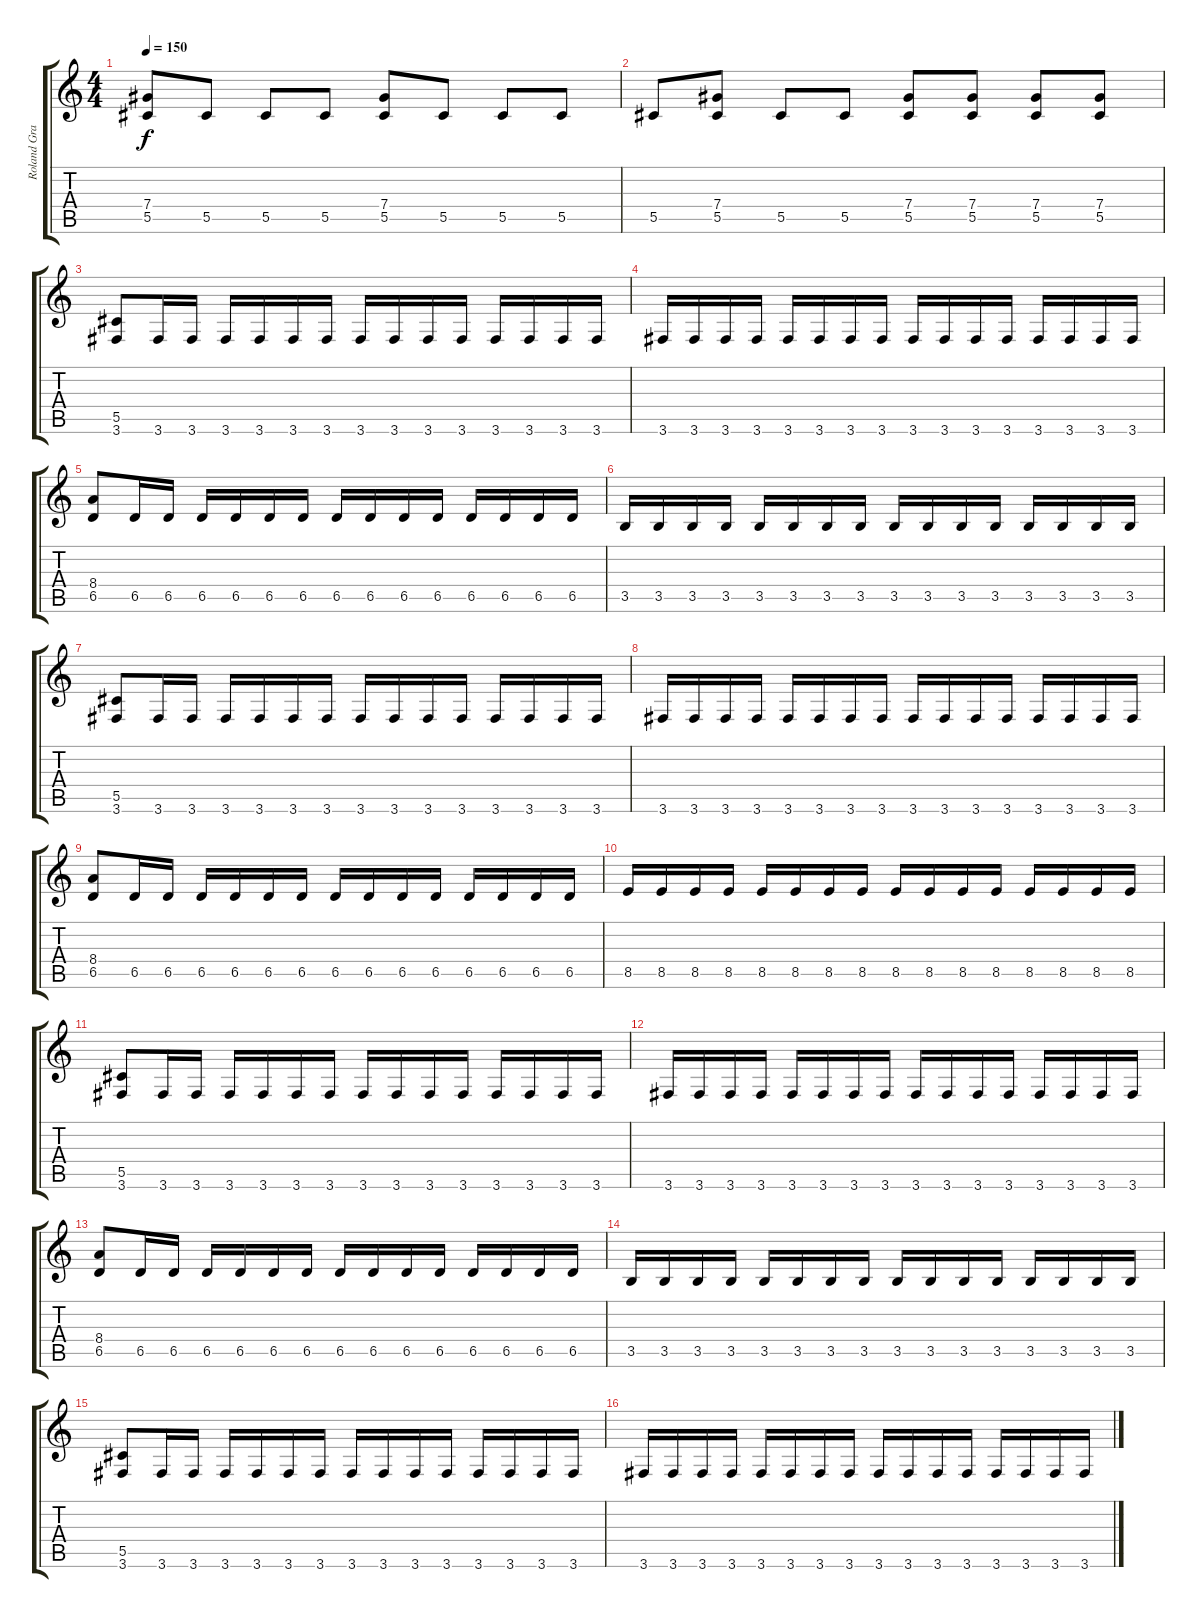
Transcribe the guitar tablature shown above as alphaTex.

\track ("Roland Grapow 1" "Roland Gra") {instrument distortionguitar}
\staff {score tabs}
\tuning (Eb4 Bb3 Gb3 Db3 Ab2 Eb2) {hide}
\ts (4 4)
\tempo 150
\clef g2
\ks c
(7.4 5.5).8{dy f} 5.5.8 5.5.8 5.5.8 (7.4 5.5).8 5.5.8 5.5.8 5.5.8 |
5.5.8 (7.4 5.5).8 5.5.8 5.5.8 (7.4 5.5).8 (7.4 5.5).8 (7.4 5.5).8 (7.4 5.5).8 |
(5.5 3.6).8 3.6.16 3.6.16 3.6.16 3.6.16 3.6.16 3.6.16 3.6.16 3.6.16 3.6.16 3.6.16 3.6.16 3.6.16 3.6.16 3.6.16 |
3.6.16 3.6.16 3.6.16 3.6.16 3.6.16 3.6.16 3.6.16 3.6.16 3.6.16 3.6.16 3.6.16 3.6.16 3.6.16 3.6.16 3.6.16 3.6.16 |
(8.4 6.5).8 6.5.16 6.5.16 6.5.16 6.5.16 6.5.16 6.5.16 6.5.16 6.5.16 6.5.16 6.5.16 6.5.16 6.5.16 6.5.16 6.5.16 |
3.5.16 3.5.16 3.5.16 3.5.16 3.5.16 3.5.16 3.5.16 3.5.16 3.5.16 3.5.16 3.5.16 3.5.16 3.5.16 3.5.16 3.5.16 3.5.16 |
(5.5 3.6).8 3.6.16 3.6.16 3.6.16 3.6.16 3.6.16 3.6.16 3.6.16 3.6.16 3.6.16 3.6.16 3.6.16 3.6.16 3.6.16 3.6.16 |
3.6.16 3.6.16 3.6.16 3.6.16 3.6.16 3.6.16 3.6.16 3.6.16 3.6.16 3.6.16 3.6.16 3.6.16 3.6.16 3.6.16 3.6.16 3.6.16 |
(8.4 6.5).8 6.5.16 6.5.16 6.5.16 6.5.16 6.5.16 6.5.16 6.5.16 6.5.16 6.5.16 6.5.16 6.5.16 6.5.16 6.5.16 6.5.16 |
8.5.16 8.5.16 8.5.16 8.5.16 8.5.16 8.5.16 8.5.16 8.5.16 8.5.16 8.5.16 8.5.16 8.5.16 8.5.16 8.5.16 8.5.16 8.5.16 |
(5.5 3.6).8 3.6.16 3.6.16 3.6.16 3.6.16 3.6.16 3.6.16 3.6.16 3.6.16 3.6.16 3.6.16 3.6.16 3.6.16 3.6.16 3.6.16 |
3.6.16 3.6.16 3.6.16 3.6.16 3.6.16 3.6.16 3.6.16 3.6.16 3.6.16 3.6.16 3.6.16 3.6.16 3.6.16 3.6.16 3.6.16 3.6.16 |
(8.4 6.5).8 6.5.16 6.5.16 6.5.16 6.5.16 6.5.16 6.5.16 6.5.16 6.5.16 6.5.16 6.5.16 6.5.16 6.5.16 6.5.16 6.5.16 |
3.5.16 3.5.16 3.5.16 3.5.16 3.5.16 3.5.16 3.5.16 3.5.16 3.5.16 3.5.16 3.5.16 3.5.16 3.5.16 3.5.16 3.5.16 3.5.16 |
(5.5 3.6).8 3.6.16 3.6.16 3.6.16 3.6.16 3.6.16 3.6.16 3.6.16 3.6.16 3.6.16 3.6.16 3.6.16 3.6.16 3.6.16 3.6.16 |
3.6.16 3.6.16 3.6.16 3.6.16 3.6.16 3.6.16 3.6.16 3.6.16 3.6.16 3.6.16 3.6.16 3.6.16 3.6.16 3.6.16 3.6.16 3.6.16
